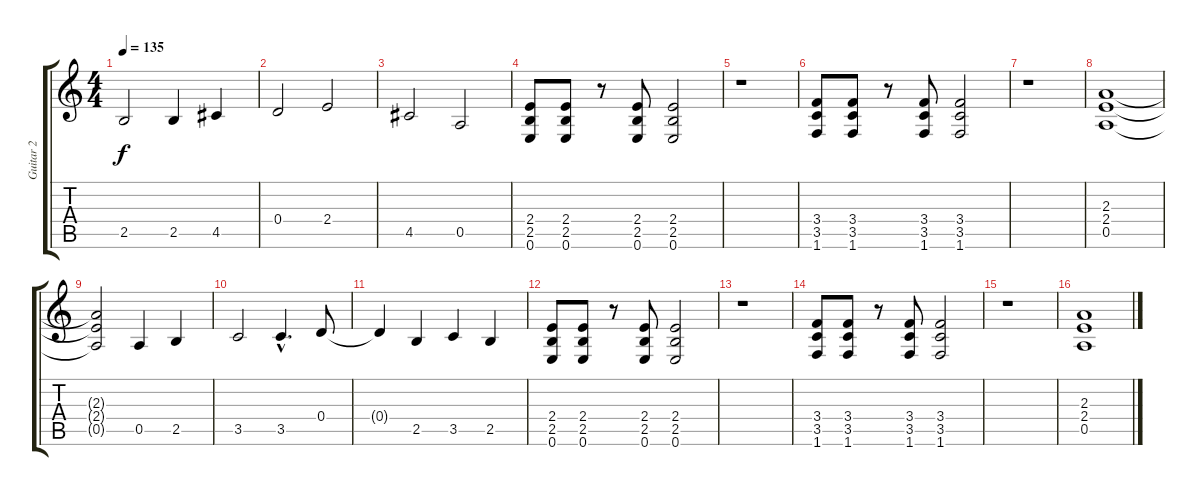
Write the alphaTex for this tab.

\track ("Guitar 2" "Guitar 2") {instrument overdrivenguitar}
\staff {score tabs}
\tuning (E4 B3 G3 D3 A2 E2) {hide}
\ts (4 4)
\tempo 135
\clef g2
\ks c
2.5.2{dy f} 2.5.4 4.5.4 |
0.4.2 2.4.2 |
4.5.2 0.5.2 |
(2.4 2.5 0.6).8 (2.4 2.5 0.6).8 r.8 (2.4 2.5 0.6).8 (2.4 2.5 0.6).2 |
r.1 |
(3.4 3.5 1.6).8 (3.4 3.5 1.6).8 r.8 (3.4 3.5 1.6).8 (3.4 3.5 1.6).2 |
r.1 |
(2.3 2.4 0.5).1 |
(2.3{t} 2.4{t} 0.5{t}).2 0.5.4 2.5.4 |
3.5.2 3.5{hac}.4{d} 0.4.8 |
0.4{t}.4 2.5.4 3.5.4 2.5.4 |
(2.4 2.5 0.6).8 (2.4 2.5 0.6).8 r.8 (2.4 2.5 0.6).8 (2.4 2.5 0.6).2 |
r.1 |
(3.4 3.5 1.6).8 (3.4 3.5 1.6).8 r.8 (3.4 3.5 1.6).8 (3.4 3.5 1.6).2 |
r.1 |
(2.3 2.4 0.5).1
